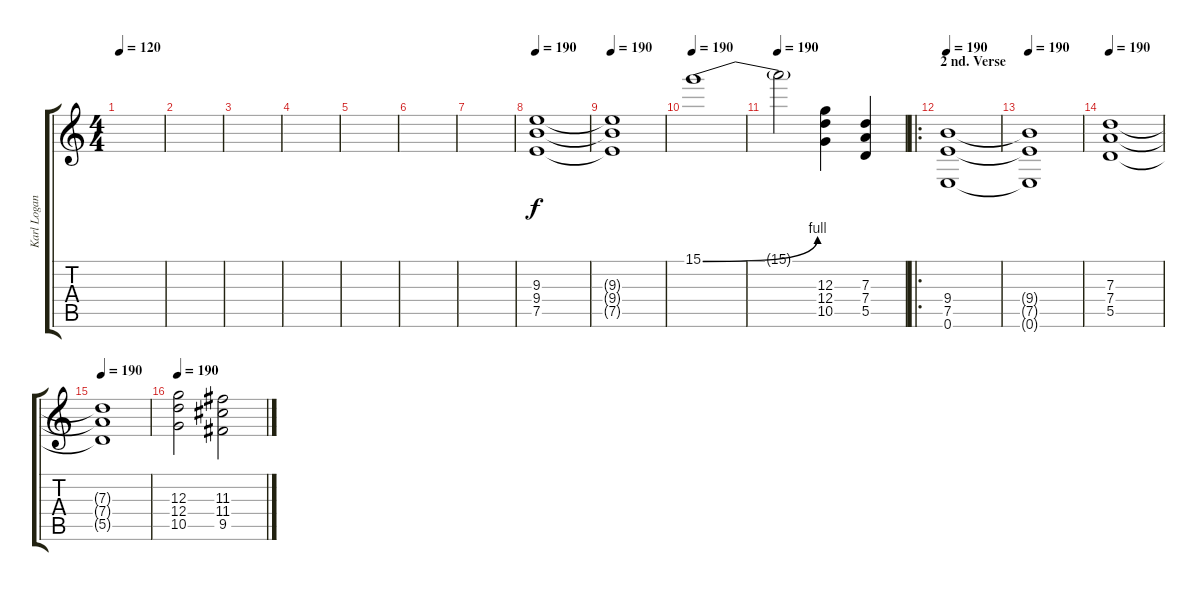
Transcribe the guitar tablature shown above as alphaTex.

\track ("Karl Logan Rhytm and riffs" "Karl Logan") {instrument distortionguitar}
\staff {score tabs}
\tuning (E4 B3 G3 D3 A2 E2) {hide}
\ts (4 4)
\tempo 120
\clef g2
\ks c
|
|
|
|
|
|
|
\tempo 190
(9.3 9.4 7.5).1{instrument distortionguitar} |
\tempo 190
(9.3{t} 9.4{t} 7.5{t}).1 |
\tempo 190
15.1{be (bend 0 0 60 4)}.1 |
\tempo 190
15.1{t}.2 (12.3 12.4 10.5).4 (7.3 7.4 5.5).4 |
\ro
\section ("" "2 nd. Verse")
\tempo 190
(9.4 7.5 0.6).1 |
\tempo 190
(9.4{t} 7.5{t} 0.6{t}).1 |
\tempo 190
(7.3 7.4 5.5).1 |
\tempo 190
(7.3{t} 7.4{t} 5.5{t}).1 |
\tempo 190
(12.3 12.4 10.5).2 (11.3 11.4 9.5).2
